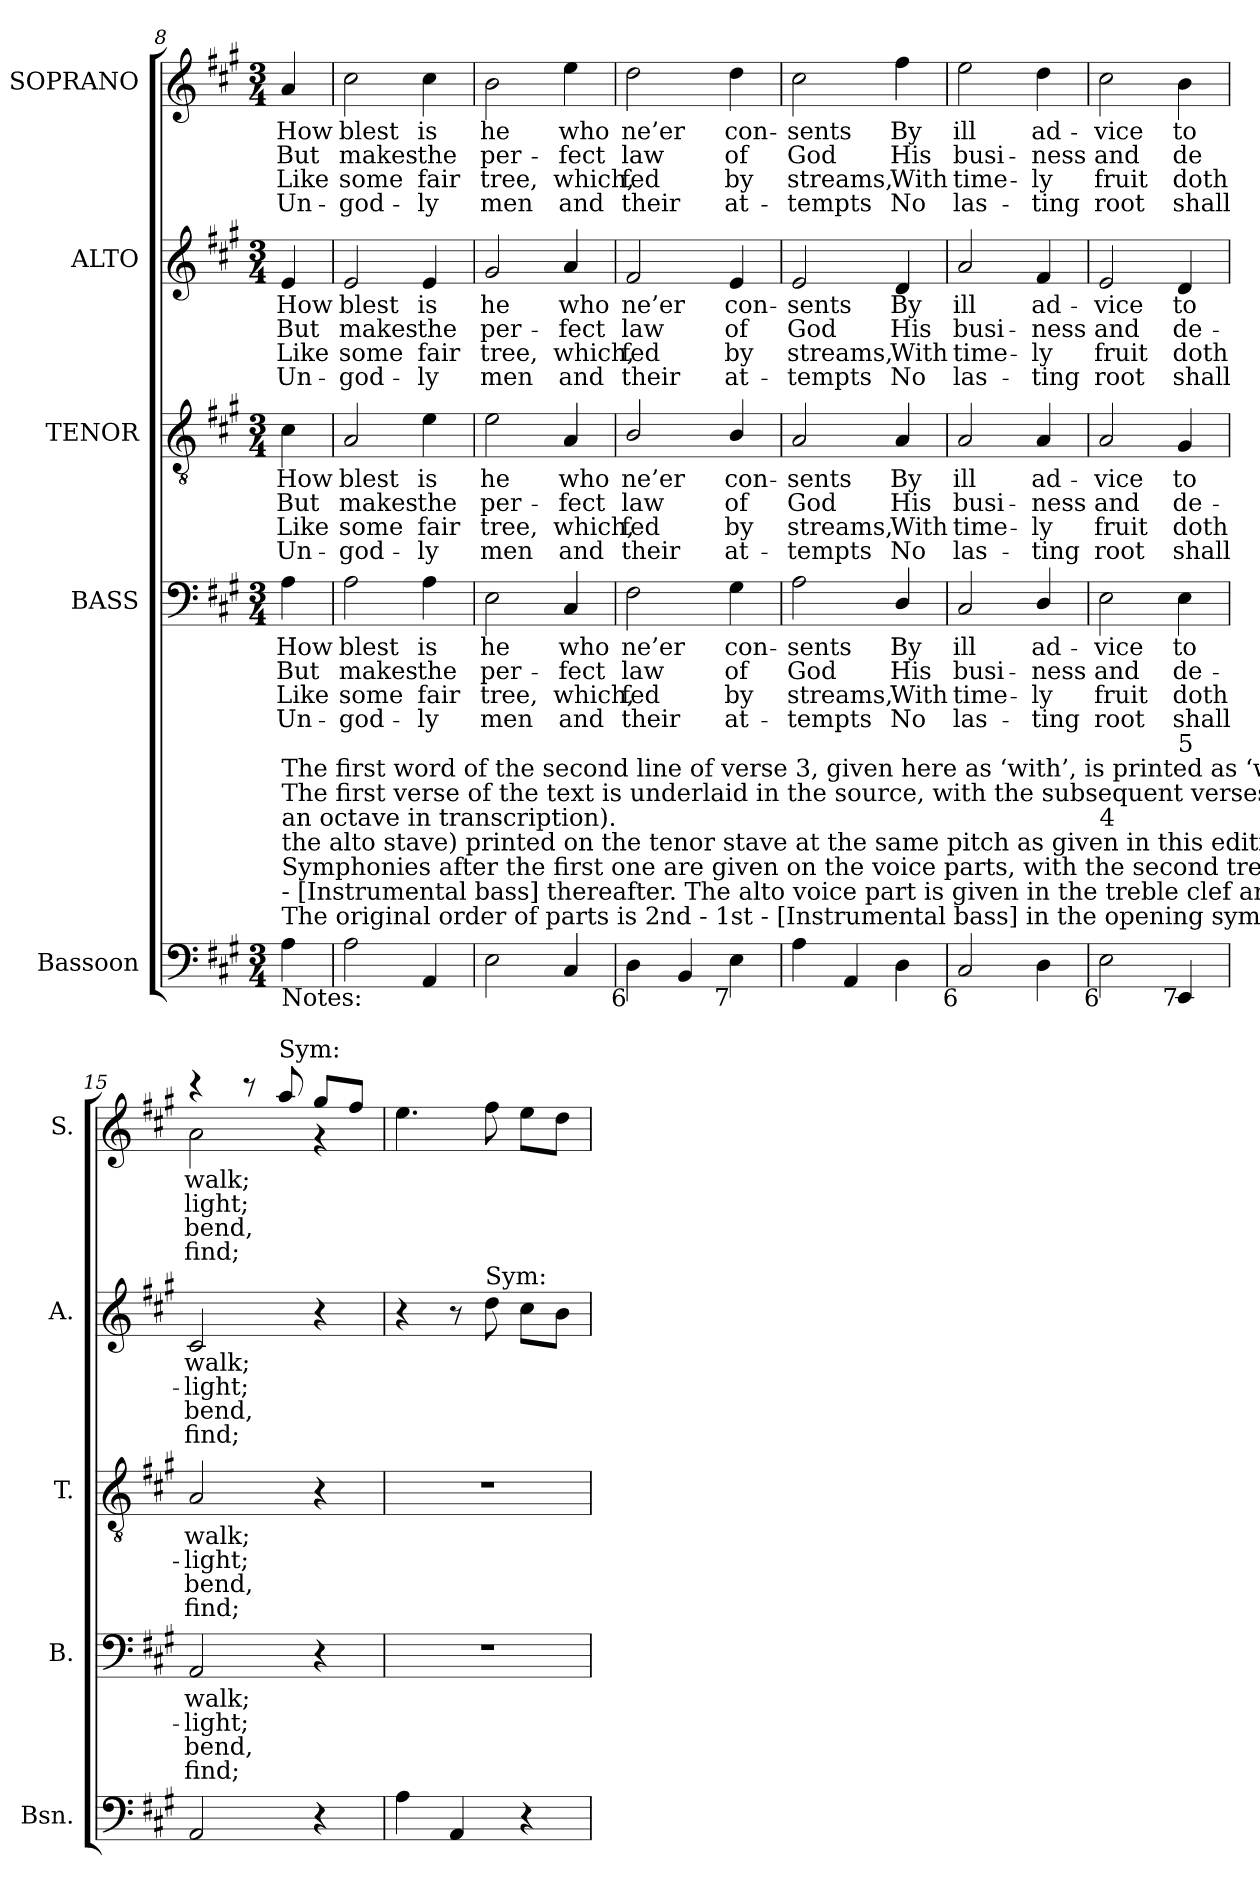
**kern	**kern	**text	**text	**text	**text	**kern	**text	**text	**text	**text	**kern	**text	**text	**text	**text	**kern	**text	**text	**text	**text
*part5	*part4	*part4	*part4	*part4	*part4	*part3	*part3	*part3	*part3	*part3	*part2	*part2	*part2	*part2	*part2	*part1	*part1	*part1	*part1	*part1
*staff5	*staff4	*staff4	*staff4	*staff4	*staff4	*staff3	*staff3	*staff3	*staff3	*staff3	*staff2	*staff2	*staff2	*staff2	*staff2	*staff1	*staff1	*staff1	*staff1	*staff1
*I"Bassoon	*I"BASS	*	*	*	*	*I"TENOR	*	*	*	*	*I"ALTO	*	*	*	*	*I"SOPRANO	*	*	*	*
*I'Bsn.	*I'B.	*	*	*	*	*I'T.	*	*	*	*	*I'A.	*	*	*	*	*I'S.	*	*	*	*
!!LO:LB:g=z
*clefF4	*clefF4	*	*	*	*	*clefGv2	*	*	*	*	*clefG2	*	*	*	*	*clefG2	*	*	*	*
*	*	*	*	*	*	*ITrd7c12	*	*	*	*	*	*	*	*	*	*	*	*	*	*
*k[f#c#g#]	*k[f#c#g#]	*	*	*	*	*k[f#c#g#]	*	*	*	*	*k[f#c#g#]	*	*	*	*	*k[f#c#g#]	*	*	*	*
*A:	*A:	*	*	*	*	*A:	*	*	*	*	*A:	*	*	*	*	*A:	*	*	*	*
*M3/4	*M3/4	*	*	*	*	*M3/4	*	*	*	*	*M3/4	*	*	*	*	*M3/4	*	*	*	*
=8	=8	=8	=8	=8	=8	=8	=8	=8	=8	=8	=8	=8	=8	=8	=8	=8	=8	=8	=8	=8
!	!	!LO:LY:b:color=#000000	!LO:LY:b:color=#000000	!LO:LY:b:color=#000000	!LO:LY:b:color=#000000	!	!	!	!	!	!	!	!	!	!	!	!	!	!	!
!	!	!	!	!	!	!	!LO:LY:b:color=#000000	!LO:LY:b:color=#000000	!LO:LY:b:color=#000000	!LO:LY:b:color=#000000	!	!	!	!	!	!	!	!	!	!
!	!	!	!	!	!	!	!	!	!	!	!	!LO:LY:b:color=#000000	!LO:LY:b:color=#000000	!LO:LY:b:color=#000000	!LO:LY:b:color=#000000	!	!	!	!	!
!LO:TX:b:t=Notes&colon;	!	!	!	!	!	!	!	!	!	!	!	!	!	!	!	!	!	!	!	!
!LO:TX:t=The original order of parts is 2nd - 1st - [Instrumental bass] in the opening symphony, and Tenor - [Alto] - Treble - [Bass]	!	!	!	!	!	!	!	!	!	!	!	!	!	!	!	!	!	!	!	!
!LO:TX:t=- [Instrumental bass] thereafter. The alto voice part is given in the treble clef an octave above sounding pitch in the source.	!	!	!	!	!	!	!	!	!	!	!	!	!	!	!	!	!	!	!	!
!LO:TX:t=Symphonies after the first one are given on the voice parts, with the second treble-range instrumental part (given here on	!	!	!	!	!	!	!	!	!	!	!	!	!	!	!	!	!	!	!	!
!LO:TX:t=the alto stave) printed on the tenor stave at the same pitch as given in this edition (i.e. these have not been transposed by	!	!	!	!	!	!	!	!	!	!	!	!	!	!	!	!	!	!	!	!
!LO:TX:t=an octave in transcription).	!	!	!	!	!	!	!	!	!	!	!	!	!	!	!	!	!	!	!	!
!LO:TX:t=The first verse of the text is underlaid in the source, with the subsequent verses given here printed after the music.	!	!	!	!	!	!	!	!	!	!	!	!	!	!	!	!	!	!	!	!
!LO:TX:t=The first word of the second line of verse 3, given here as ‘with’, is printed as ‘which’ in the source.	!	!	!	!	!	!	!	!	!	!	!	!	!	!	!	!	!	!	!	!
!	!	!	!	!	!	!	!	!	!	!	!	!	!	!	!	!	!LO:LY:b:color=#000000	!LO:LY:b:color=#000000	!LO:LY:b:color=#000000	!LO:LY:b:color=#000000
4Ai\	4Ai\	How	But	Like	Un-	4C#i\	How	But	Like	Un-	4ei/	How	But	Like	Un-	4ai/	How	But	Like	Un-
=9	=9	=9	=9	=9	=9	=9	=9	=9	=9	=9	=9	=9	=9	=9	=9	=9	=9	=9	=9	=9
!	!	!LO:LY:b:color=#000000	!LO:LY:b:color=#000000	!LO:LY:b:color=#000000	!LO:LY:b:color=#000000	!	!	!	!	!	!	!	!	!	!	!	!	!	!	!
!	!	!	!	!	!	!	!LO:LY:b:color=#000000	!LO:LY:b:color=#000000	!LO:LY:b:color=#000000	!LO:LY:b:color=#000000	!	!	!	!	!	!	!	!	!	!
!	!	!	!	!	!	!	!	!	!	!	!	!LO:LY:b:color=#000000	!LO:LY:b:color=#000000	!LO:LY:b:color=#000000	!LO:LY:b:color=#000000	!	!	!	!	!
!	!	!	!	!	!	!	!	!	!	!	!	!	!	!	!	!	!LO:LY:b:color=#000000	!LO:LY:b:color=#000000	!LO:LY:b:color=#000000	!LO:LY:b:color=#000000
2Ai\	2Ai\	blest	makes	-some	god-	2AAi/	blest	makes	-some	god-	2ei/	blest	makes	-some	god-	2cc#i\	blest	makes	-some	god-
!	!	!LO:LY:b:color=#000000	!LO:LY:b:color=#000000	!LO:LY:b:color=#000000	!LO:LY:b:color=#000000	!	!	!	!	!	!	!	!	!	!	!	!	!	!	!
!	!	!	!	!	!	!	!LO:LY:b:color=#000000	!LO:LY:b:color=#000000	!LO:LY:b:color=#000000	!LO:LY:b:color=#000000	!	!	!	!	!	!	!	!	!	!
!	!	!	!	!	!	!	!	!	!	!	!	!LO:LY:b:color=#000000	!LO:LY:b:color=#000000	!LO:LY:b:color=#000000	!LO:LY:b:color=#000000	!	!	!	!	!
!	!	!	!	!	!	!	!	!	!	!	!	!	!	!	!	!	!LO:LY:b:color=#000000	!LO:LY:b:color=#000000	!LO:LY:b:color=#000000	!LO:LY:b:color=#000000
4AAi/	4Ai\	is	the	-fair	ly	4Ei\	is	the	-fair	ly	4ei/	is	the	-fair	ly	4cc#i\	is	the	-fair	ly
=10	=10	=10	=10	=10	=10	=10	=10	=10	=10	=10	=10	=10	=10	=10	=10	=10	=10	=10	=10	=10
!	!	!LO:LY:b:color=#000000	!LO:LY:b:color=#000000	!LO:LY:b:color=#000000	!LO:LY:b:color=#000000	!	!	!	!	!	!	!	!	!	!	!	!	!	!	!
!	!	!	!	!	!	!	!LO:LY:b:color=#000000	!LO:LY:b:color=#000000	!LO:LY:b:color=#000000	!LO:LY:b:color=#000000	!	!	!	!	!	!	!	!	!	!
!	!	!	!	!	!	!	!	!	!	!	!	!LO:LY:b:color=#000000	!LO:LY:b:color=#000000	!LO:LY:b:color=#000000	!LO:LY:b:color=#000000	!	!	!	!	!
!	!	!	!	!	!	!	!	!	!	!	!	!	!	!	!	!	!LO:LY:b:color=#000000	!LO:LY:b:color=#000000	!LO:LY:b:color=#000000	!LO:LY:b:color=#000000
2Ei\	2Ei\	he	per-	tree,	men	2Ei\	he	per-	tree,	men	2g#i/	he	per-	tree,	men	2bi\	he	per-	tree,	men
!	!	!LO:LY:b:color=#000000	!LO:LY:b:color=#000000	!LO:LY:b:color=#000000	!LO:LY:b:color=#000000	!	!	!	!	!	!	!	!	!	!	!	!	!	!	!
!	!	!	!	!	!	!	!LO:LY:b:color=#000000	!LO:LY:b:color=#000000	!LO:LY:b:color=#000000	!LO:LY:b:color=#000000	!	!	!	!	!	!	!	!	!	!
!	!	!	!	!	!	!	!	!	!	!	!	!LO:LY:b:color=#000000	!LO:LY:b:color=#000000	!LO:LY:b:color=#000000	!LO:LY:b:color=#000000	!	!	!	!	!
!	!	!	!	!	!	!	!	!	!	!	!	!	!	!	!	!	!LO:LY:b:color=#000000	!LO:LY:b:color=#000000	!LO:LY:b:color=#000000	!LO:LY:b:color=#000000
4C#i/	4C#i/	who	-fect	which,	and	4AAi/	who	-fect	which,	and	4ai/	who	-fect	which,	and	4eei\	who	-fect	which,	and
=11	=11	=11	=11	=11	=11	=11	=11	=11	=11	=11	=11	=11	=11	=11	=11	=11	=11	=11	=11	=11
!	!	!LO:LY:b:color=#000000	!LO:LY:b:color=#000000	!LO:LY:b:color=#000000	!LO:LY:b:color=#000000	!	!	!	!	!	!	!	!	!	!	!	!	!	!	!
!	!	!	!	!	!	!	!LO:LY:b:color=#000000	!LO:LY:b:color=#000000	!LO:LY:b:color=#000000	!LO:LY:b:color=#000000	!	!	!	!	!	!	!	!	!	!
!	!	!	!	!	!	!	!	!	!	!	!	!LO:LY:b:color=#000000	!LO:LY:b:color=#000000	!LO:LY:b:color=#000000	!LO:LY:b:color=#000000	!	!	!	!	!
!LO:TX:b:rj:t=6	!	!	!	!	!	!	!	!	!	!	!	!	!	!	!	!	!	!	!	!
!	!	!	!	!	!	!	!	!	!	!	!	!	!	!	!	!	!LO:LY:b:color=#000000	!LO:LY:b:color=#000000	!LO:LY:b:color=#000000	!LO:LY:b:color=#000000
4Di\	2F#i\	ne’er	law	fed	their	2BBi/	ne’er	law	fed	their	2f#i/	ne’er	law	fed	their	2ddi\	ne’er	law	fed	their
4BBi/	.	.	.	.	.	.	.	.	.	.	.	.	.	.	.	.	.	.	.	.
!	!	!LO:LY:b:color=#000000	!LO:LY:b:color=#000000	!LO:LY:b:color=#000000	!LO:LY:b:color=#000000	!	!	!	!	!	!	!	!	!	!	!	!	!	!	!
!	!	!	!	!	!	!	!LO:LY:b:color=#000000	!LO:LY:b:color=#000000	!LO:LY:b:color=#000000	!LO:LY:b:color=#000000	!	!	!	!	!	!	!	!	!	!
!	!	!	!	!	!	!	!	!	!	!	!	!LO:LY:b:color=#000000	!LO:LY:b:color=#000000	!LO:LY:b:color=#000000	!LO:LY:b:color=#000000	!	!	!	!	!
!LO:TX:b:rj:t=7	!	!	!	!	!	!	!	!	!	!	!	!	!	!	!	!	!	!	!	!
!	!	!	!	!	!	!	!	!	!	!	!	!	!	!	!	!	!LO:LY:b:color=#000000	!LO:LY:b:color=#000000	!LO:LY:b:color=#000000	!LO:LY:b:color=#000000
4Ei\	4G#i\	con-	of	by	at-	4BBi/	con-	of	by	at-	4ei/	con-	of	by	at-	4ddi\	con-	of	by	at-
=12	=12	=12	=12	=12	=12	=12	=12	=12	=12	=12	=12	=12	=12	=12	=12	=12	=12	=12	=12	=12
!	!	!LO:LY:b:color=#000000	!LO:LY:b:color=#000000	!LO:LY:b:color=#000000	!LO:LY:b:color=#000000	!	!	!	!	!	!	!	!	!	!	!	!	!	!	!
!	!	!	!	!	!	!	!LO:LY:b:color=#000000	!LO:LY:b:color=#000000	!LO:LY:b:color=#000000	!LO:LY:b:color=#000000	!	!	!	!	!	!	!	!	!	!
!	!	!	!	!	!	!	!	!	!	!	!	!LO:LY:b:color=#000000	!LO:LY:b:color=#000000	!LO:LY:b:color=#000000	!LO:LY:b:color=#000000	!	!	!	!	!
!	!	!	!	!	!	!	!	!	!	!	!	!	!	!	!	!	!LO:LY:b:color=#000000	!LO:LY:b:color=#000000	!LO:LY:b:color=#000000	!LO:LY:b:color=#000000
4Ai\	2Ai\	-sents	God	streams,	-tempts	2AAi/	-sents	God	streams,	-tempts	2ei/	-sents	God	streams,	-tempts	2cc#i\	-sents	God	streams,	-tempts
4AAi/	.	.	.	.	.	.	.	.	.	.	.	.	.	.	.	.	.	.	.	.
!	!	!LO:LY:b:color=#000000	!LO:LY:b:color=#000000	!LO:LY:b:color=#000000	!LO:LY:b:color=#000000	!	!	!	!	!	!	!	!	!	!	!	!	!	!	!
!	!	!	!	!	!	!	!LO:LY:b:color=#000000	!LO:LY:b:color=#000000	!LO:LY:b:color=#000000	!LO:LY:b:color=#000000	!	!	!	!	!	!	!	!	!	!
!	!	!	!	!	!	!	!	!	!	!	!	!LO:LY:b:color=#000000	!LO:LY:b:color=#000000	!LO:LY:b:color=#000000	!LO:LY:b:color=#000000	!	!	!	!	!
!	!	!	!	!	!	!	!	!	!	!	!	!	!	!	!	!	!LO:LY:b:color=#000000	!LO:LY:b:color=#000000	!LO:LY:b:color=#000000	!LO:LY:b:color=#000000
4Di\	4Di/	By	His	With	No	4AAi/	By	His	With	No	4di/	By	His	With	No	4ff#i\	By	His	With	No
=13	=13	=13	=13	=13	=13	=13	=13	=13	=13	=13	=13	=13	=13	=13	=13	=13	=13	=13	=13	=13
!	!	!LO:LY:b:color=#000000	!LO:LY:b:color=#000000	!LO:LY:b:color=#000000	!LO:LY:b:color=#000000	!	!	!	!	!	!	!	!	!	!	!	!	!	!	!
!	!	!	!	!	!	!	!LO:LY:b:color=#000000	!LO:LY:b:color=#000000	!LO:LY:b:color=#000000	!LO:LY:b:color=#000000	!	!	!	!	!	!	!	!	!	!
!	!	!	!	!	!	!	!	!	!	!	!	!LO:LY:b:color=#000000	!LO:LY:b:color=#000000	!LO:LY:b:color=#000000	!LO:LY:b:color=#000000	!	!	!	!	!
!LO:TX:b:rj:t=6	!	!	!	!	!	!	!	!	!	!	!	!	!	!	!	!	!	!	!	!
!	!	!	!	!	!	!	!	!	!	!	!	!	!	!	!	!	!LO:LY:b:color=#000000	!LO:LY:b:color=#000000	!LO:LY:b:color=#000000	!LO:LY:b:color=#000000
2C#i/	2C#i/	ill	busi-	time-	-las-	2AAi/	ill	busi-	time-	-las-	2ai/	ill	busi-	time-	-las-	2eei\	ill	busi-	time-	-las-
!	!	!LO:LY:b:color=#000000	!LO:LY:b:color=#000000	!LO:LY:b:color=#000000	!LO:LY:b:color=#000000	!	!	!	!	!	!	!	!	!	!	!	!	!	!	!
!	!	!	!	!	!	!	!LO:LY:b:color=#000000	!LO:LY:b:color=#000000	!LO:LY:b:color=#000000	!LO:LY:b:color=#000000	!	!	!	!	!	!	!	!	!	!
!	!	!	!	!	!	!	!	!	!	!	!	!LO:LY:b:color=#000000	!LO:LY:b:color=#000000	!LO:LY:b:color=#000000	!LO:LY:b:color=#000000	!	!	!	!	!
!	!	!	!	!	!	!	!	!	!	!	!	!	!	!	!	!	!LO:LY:b:color=#000000	!LO:LY:b:color=#000000	!LO:LY:b:color=#000000	!LO:LY:b:color=#000000
4Di\	4Di/	ad-	-ness	-ly	ting	4AAi/	ad-	-ness	-ly	ting	4f#i/	ad-	-ness	-ly	ting	4ddi\	ad-	-ness	-ly	ting
=14	=14	=14	=14	=14	=14	=14	=14	=14	=14	=14	=14	=14	=14	=14	=14	=14	=14	=14	=14	=14
!	!	!LO:LY:b:color=#000000	!LO:LY:b:color=#000000	!LO:LY:b:color=#000000	!LO:LY:b:color=#000000	!	!	!	!	!	!	!	!	!	!	!	!	!	!	!
!	!	!	!	!	!	!	!LO:LY:b:color=#000000	!LO:LY:b:color=#000000	!LO:LY:b:color=#000000	!LO:LY:b:color=#000000	!	!	!	!	!	!	!	!	!	!
!	!	!	!	!	!	!	!	!	!	!	!	!LO:LY:b:color=#000000	!LO:LY:b:color=#000000	!LO:LY:b:color=#000000	!LO:LY:b:color=#000000	!	!	!	!	!
!LO:TX:b:rj:t=6	!	!	!	!	!	!	!	!	!	!	!	!	!	!	!	!	!	!	!	!
!LO:TX:t=4	!	!	!	!	!	!	!	!	!	!	!	!	!	!	!	!	!	!	!	!
!	!	!	!	!	!	!	!	!	!	!	!	!	!	!	!	!	!LO:LY:b:color=#000000	!LO:LY:b:color=#000000	!LO:LY:b:color=#000000	!LO:LY:b:color=#000000
2Ei\	2Ei\	-vice	and	fruit	root	2AAi/	-vice	and	fruit	root	2ei/	-vice	and	fruit	root	2cc#i\	-vice	and	fruit	root
!	!	!LO:LY:b:color=#000000	!LO:LY:b:color=#000000	!LO:LY:b:color=#000000	!LO:LY:b:color=#000000	!	!	!	!	!	!	!	!	!	!	!	!	!	!	!
!	!	!	!	!	!	!	!LO:LY:b:color=#000000	!LO:LY:b:color=#000000	!LO:LY:b:color=#000000	!LO:LY:b:color=#000000	!	!	!	!	!	!	!	!	!	!
!	!	!	!	!	!	!	!	!	!	!	!	!LO:LY:b:color=#000000	!LO:LY:b:color=#000000	!LO:LY:b:color=#000000	!LO:LY:b:color=#000000	!	!	!	!	!
!LO:TX:b:rj:t=7	!	!	!	!	!	!	!	!	!	!	!	!	!	!	!	!	!	!	!	!
!LO:TX:t=5	!	!	!	!	!	!	!	!	!	!	!	!	!	!	!	!	!	!	!	!
!	!	!	!	!	!	!	!	!	!	!	!	!	!	!	!	!	!LO:LY:b:color=#000000	!LO:LY:b:color=#000000	!LO:LY:b:color=#000000	!LO:LY:b:color=#000000
4EEi/	4Ei\	to	de-	doth	shall	4GG#i/	to	de-	doth	shall	4di/	to	de-	doth	shall	4bi\	to	de	doth	shall
=15	=15	=15	=15	=15	=15	=15	=15	=15	=15	=15	=15	=15	=15	=15	=15	=15	=15	=15	=15	=15
!	!	!LO:LY:b:color=#000000	!LO:LY:b:color=#000000	!LO:LY:b:color=#000000	!LO:LY:b:color=#000000	!	!	!	!	!	!	!	!	!	!	!	!	!	!	!
!	!	!	!	!	!	!	!LO:LY:b:color=#000000	!LO:LY:b:color=#000000	!LO:LY:b:color=#000000	!LO:LY:b:color=#000000	!	!	!	!	!	!	!	!	!	!
!	!	!	!	!	!	!	!	!	!	!	!	!LO:LY:b:color=#000000	!LO:LY:b:color=#000000	!LO:LY:b:color=#000000	!LO:LY:b:color=#000000	!	!	!	!	!
*	*	*	*	*	*	*	*	*	*	*	*	*	*	*	*	*^	*	*	*	*
!	!	!	!	!	!	!	!	!	!	!	!	!	!	!	!	!	!	!LO:LY:b:color=#000000	!LO:LY:b:color=#000000	!LO:LY:b:color=#000000	!LO:LY:b:color=#000000
2AAi/	2AAi/	walk;	-light;	bend,	find;	2AAi/	walk;	-light;	bend,	find;	2c#i/	walk;	-light;	bend,	find;	4r	2ai\	walk;	- light;	bend,	find;
.	.	.	.	.	.	.	.	.	.	.	.	.	.	.	.	8r	.	.	.	.	.
!	!	!	!	!	!	!	!	!	!	!	!	!	!	!	!	!LO:TX:a:t=Sym&colon;	!	!	!	!	!
.	.	.	.	.	.	.	.	.	.	.	.	.	.	.	.	8aai/	.	.	.	.	.
4r	4r	.	.	.	.	4r	.	.	.	.	4r	.	.	.	.	8gg#i/L	4r	.	.	.	.
.	.	.	.	.	.	.	.	.	.	.	.	.	.	.	.	8ff#i/J	.	.	.	.	.
*	*	*	*	*	*	*	*	*	*	*	*	*	*	*	*	*v	*v	*	*	*	*
=16	=16	=16	=16	=16	=16	=16	=16	=16	=16	=16	=16	=16	=16	=16	=16	=16	=16	=16	=16	=16
!	!LO:N:vis=1	!	!	!	!	!LO:N:vis=1	!	!	!	!	!	!	!	!	!	!	!	!	!	!
4Ai\	2.r	.	.	.	.	2.r	.	.	.	.	4r	.	.	.	.	4.eei\	.	.	.	.
4AAi/	.	.	.	.	.	.	.	.	.	.	8r	.	.	.	.	.	.	.	.	.
!	!	!	!	!	!	!	!	!	!	!	!LO:TX:a:t=Sym&colon;	!	!	!	!	!	!	!	!	!
.	.	.	.	.	.	.	.	.	.	.	8ddi\	.	.	.	.	8ff#i\	.	.	.	.
4r	.	.	.	.	.	.	.	.	.	.	8cc#i\L	.	.	.	.	8eei\L	.	.	.	.
.	.	.	.	.	.	.	.	.	.	.	8bi\J	.	.	.	.	8ddi\J	.	.	.	.
=	=	=	=	=	=	=	=	=	=	=	=	=	=	=	=	=	=	=	=	=
*-	*-	*-	*-	*-	*-	*-	*-	*-	*-	*-	*-	*-	*-	*-	*-	*-	*-	*-	*-	*-
